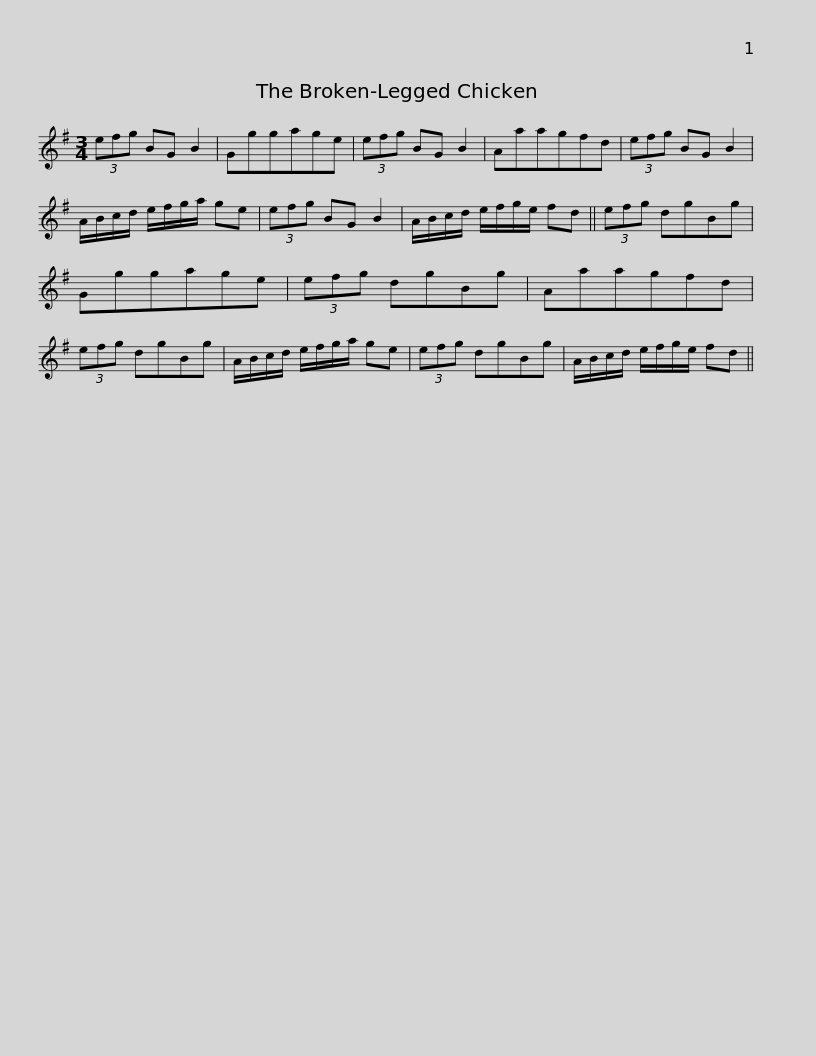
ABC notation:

X:1
L:1/8
M:3/4
I:linebreak $
K:G
V:1 treble
V:1
 (3efg BG B2 | Gggage | (3efg BG B2 | Aaagfd | (3efg BG B2 | %5
 A/B/c/d/ e/f/g/a/ ge |$ (3efg BG B2 | A/B/c/d/ e/f/g/e/ fd || (3efg dgBg | Gggage | %10
 (3efg dgBg | Aaagfd |$ (3efg dgBg | A/B/c/d/ e/f/g/a/ ge | (3efg dgBg | %15
 A/B/c/d/ e/f/g/e/ fd || %16
